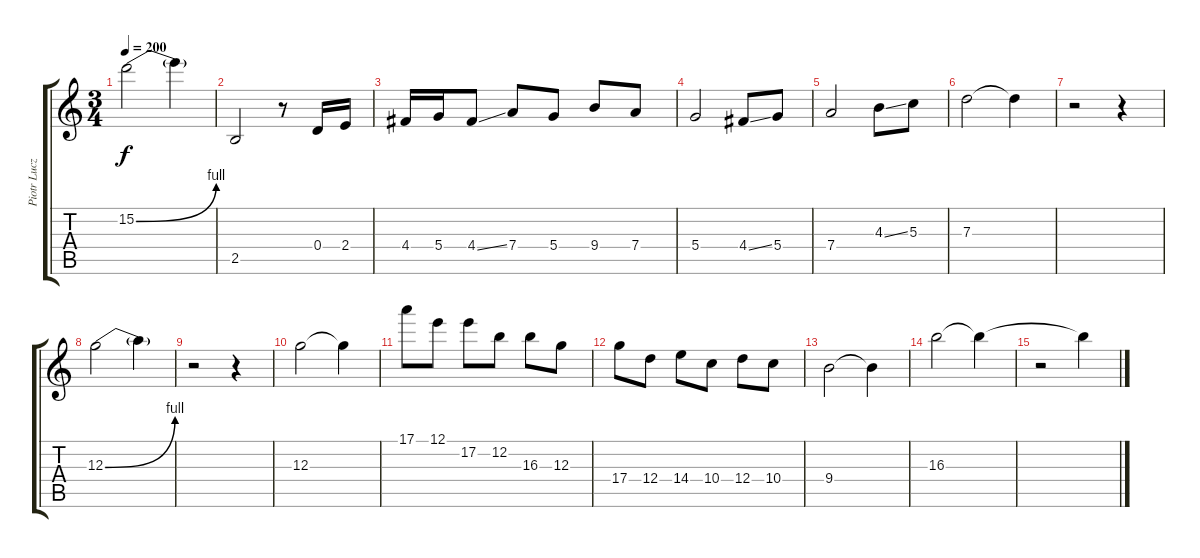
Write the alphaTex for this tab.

\track ("Piotr Luczyk - Dist" "Piotr Lucz") {instrument distortionguitar}
\staff {score tabs}
\tuning (E4 B3 G3 D3 A2 E2) {hide}
\ts (3 4)
\tempo 200
\clef g2
\ks c
15.2{be (bend 0 0 60 4)}.2{dy f} 15.2{t}.4 |
2.5.2 r.8 0.4.16 2.4.16 |
4.4.16 5.4.16 4.4{ss}.8 7.4.8 5.4.8 9.4.8 7.4.8 |
5.4.2 4.4{ss}.8 5.4.8 |
7.4.2 4.3{ss}.8 5.3.8 |
7.3.2 7.3{t}.4 |
r.2 r.4 |
12.3{be (bend 0 0 60 4)}.2 12.3{t}.4 |
r.2 r.4 |
12.3.2 12.3{t}.4 |
17.1.8 12.1.8 17.2.8 12.2.8 16.3.8 12.3.8 |
17.4.8 12.4.8 14.4.8 10.4.8 12.4.8 10.4.8 |
9.4.2 9.4{t}.4 |
16.3.2 16.3{t}.4 |
r.2 16.3{t}.4
